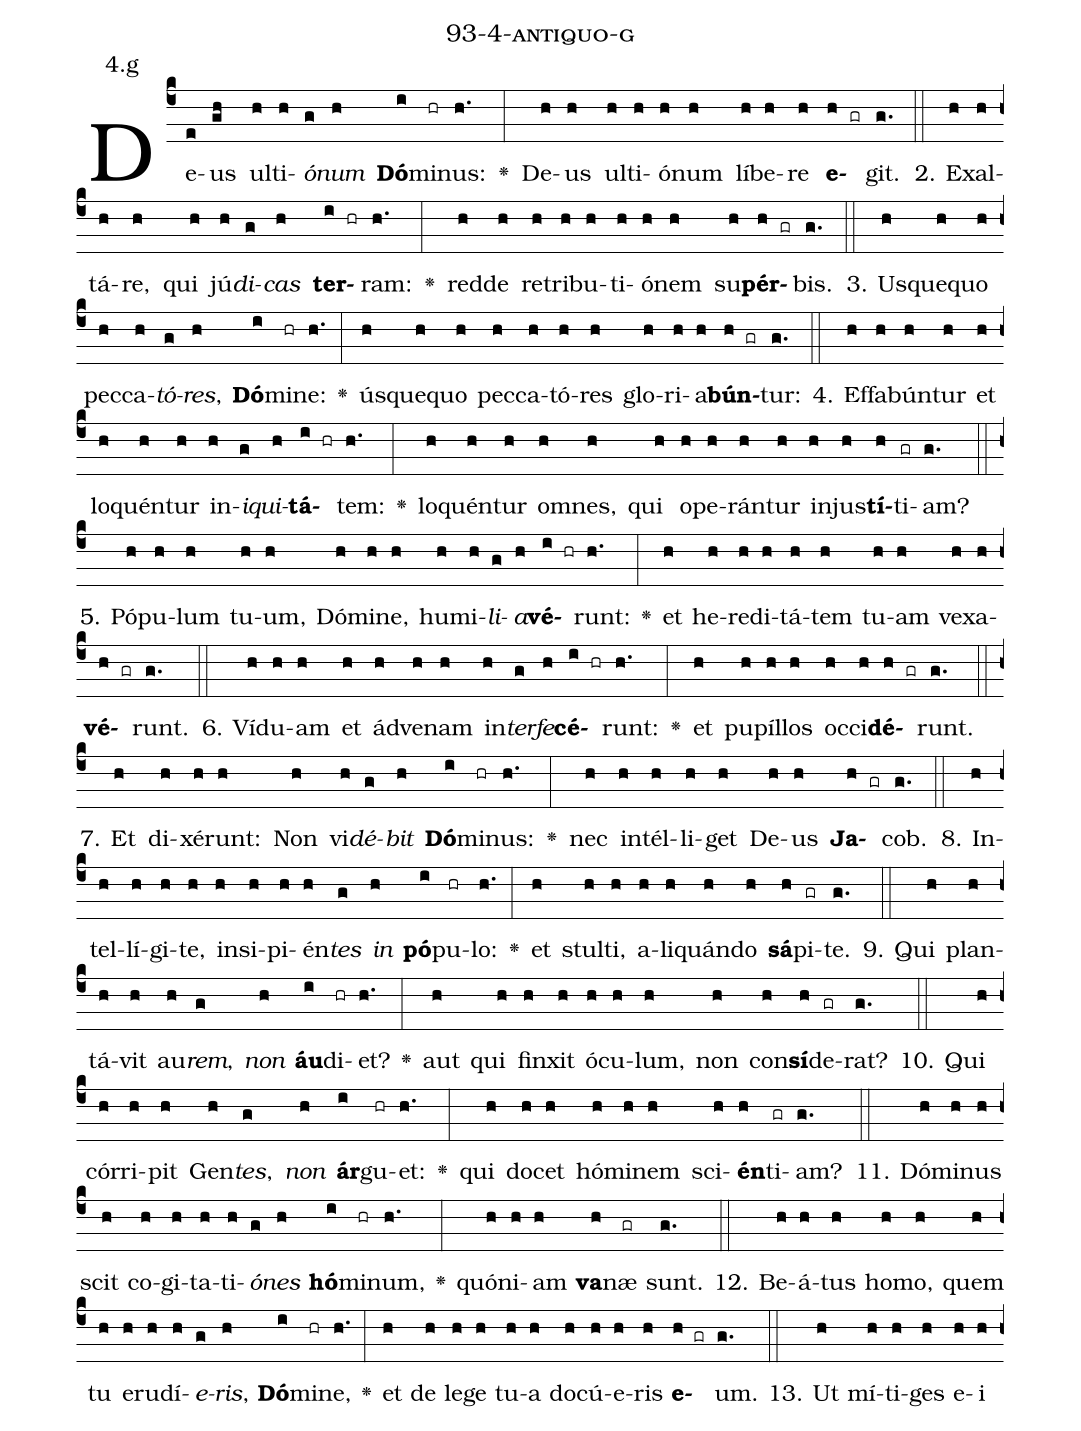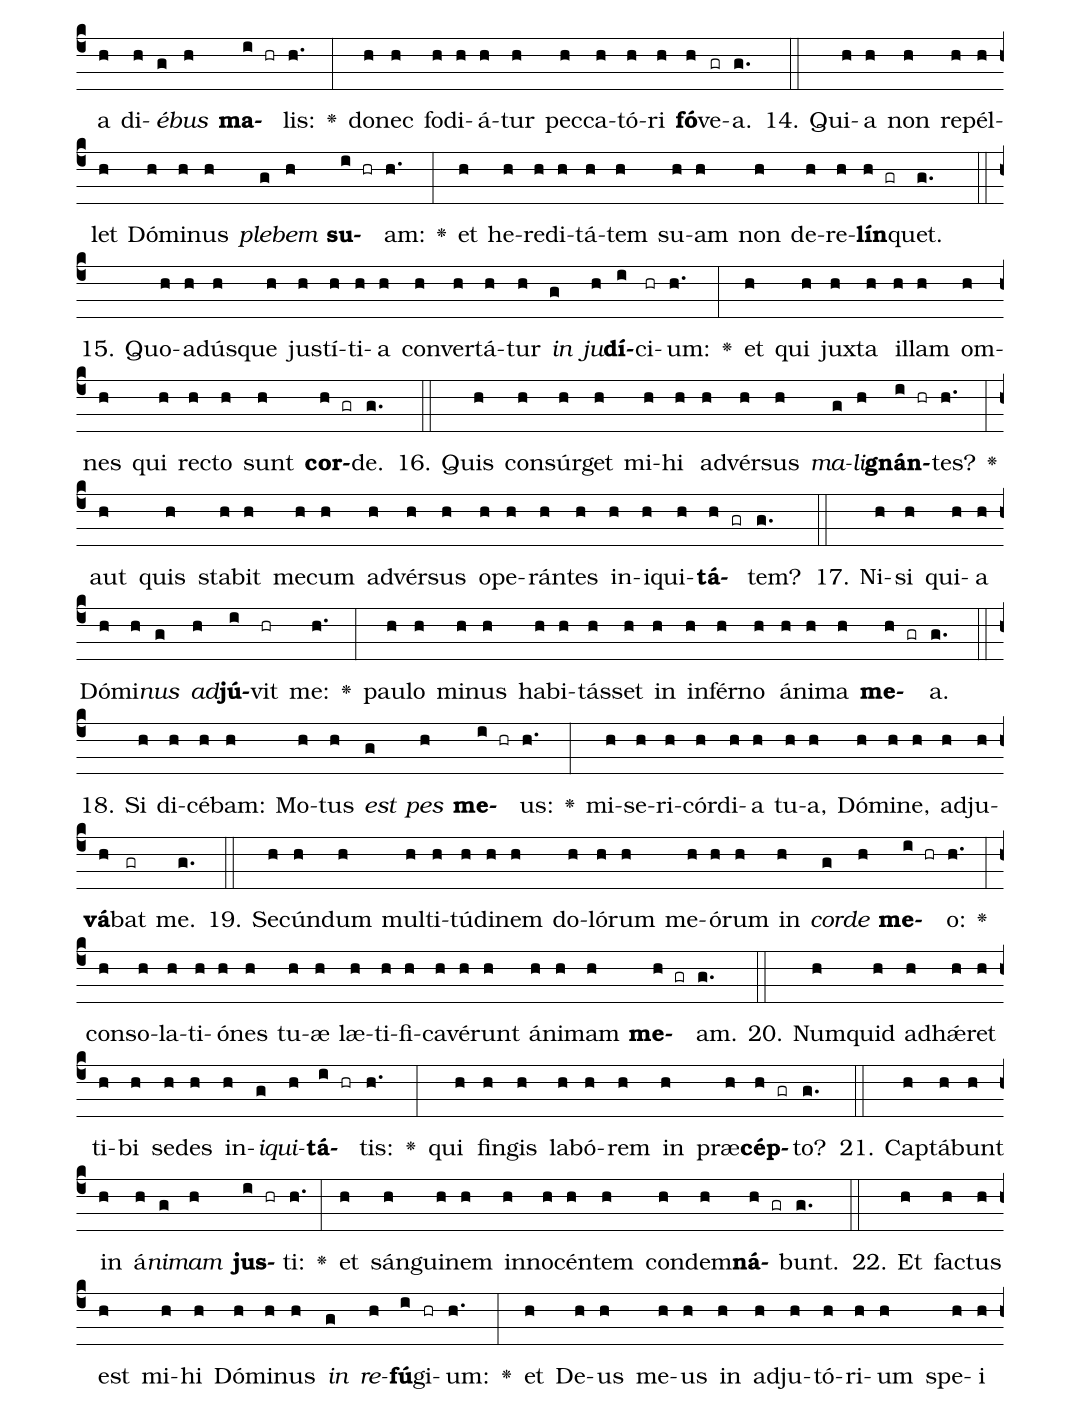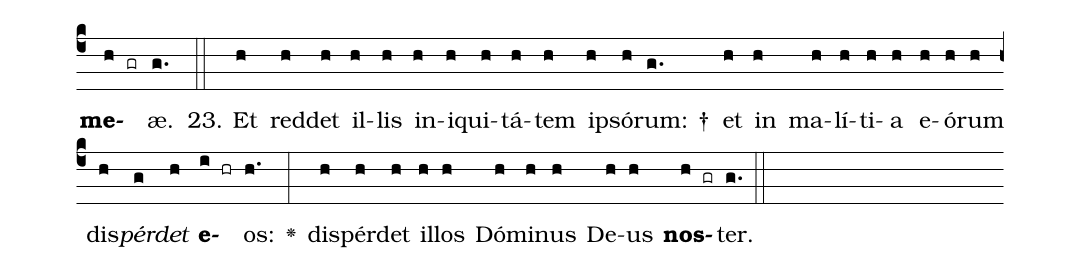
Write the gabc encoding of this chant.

name: 93-4-antiquo-g;
annotation: 4.g;
%%
(c4)De(e)us(gh) ul(h)ti(h)<i>ó</i>(g)<i>num</i>(h) <b>Dó</b>(i)mi(hr)nus:(h.) <v>\greheightstar</v>(:) De(h)us(h) ul(h)ti(h)ó(h)num(h) lí(h)be(h)re(h) <b>e</b>(h gr)git.(g.) (::)
2. Ex(h)al(h)tá(h)re,(h) qui(h) jú(h)<i>di</i>(g)<i>cas</i>(h) <b>ter</b>(i hr)ram:(h.) <v>\greheightstar</v>(:) red(h)de(h) re(h)tri(h)bu(h)ti(h)ó(h)nem(h) su(h)<b>pér</b>(h gr)bis.(g.) (::)
3. Us(h)que(h)quo(h) pec(h)ca(h)<i>tó</i>(g)<i>res</i>,(h) <b>Dó</b>(i)mi(hr)ne:(h.) <v>\greheightstar</v>(:) ús(h)que(h)quo(h) pec(h)ca(h)tó(h)res(h) glo(h)ri(h)a(h)<b>bún</b>(h gr)tur:(g.) (::)
4. Ef(h)fa(h)bún(h)tur(h) et(h) lo(h)quén(h)tur(h) in(h)<i>i</i>(g)<i>qui</i>(h)<b>tá</b>(i hr)tem:(h.) <v>\greheightstar</v>(:) lo(h)quén(h)tur(h) om(h)nes,(h) qui(h) o(h)pe(h)rán(h)tur(h) in(h)jus(h)<b>tí</b>(h)ti(gr)am?(g.) (::)
5. Pó(h)pu(h)lum(h) tu(h)um,(h) Dó(h)mi(h)ne,(h) hu(h)mi(h)<i>li</i>(g)<i>a</i>(h)<b>vé</b>(i hr)runt:(h.) <v>\greheightstar</v>(:) et(h) he(h)re(h)di(h)tá(h)tem(h) tu(h)am(h) ve(h)xa(h)<b>vé</b>(h gr)runt.(g.) (::)
6. Ví(h)du(h)am(h) et(h) ád(h)ve(h)nam(h) in(h)<i>ter</i>(g)<i>fe</i>(h)<b>cé</b>(i hr)runt:(h.) <v>\greheightstar</v>(:) et(h) pu(h)píl(h)los(h) oc(h)ci(h)<b>dé</b>(h gr)runt.(g.) (::)
7. Et(h) di(h)xé(h)runt:(h) Non(h) vi(h)<i>dé</i>(g)<i>bit</i>(h) <b>Dó</b>(i)mi(hr)nus:(h.) <v>\greheightstar</v>(:) nec(h) in(h)tél(h)li(h)get(h) De(h)us(h) <b>Ja</b>(h gr)cob.(g.) (::)
8. In(h)tel(h)lí(h)gi(h)te,(h) in(h)si(h)pi(h)én(h)<i>tes</i>(g) <i>in</i>(h) <b>pó</b>(i)pu(hr)lo:(h.) <v>\greheightstar</v>(:) et(h) stul(h)ti,(h) a(h)li(h)quán(h)do(h) <b>sá</b>(h)pi(gr)te.(g.) (::)
9. Qui(h) plan(h)tá(h)vit(h) au(h)<i>rem</i>,(g) <i>non</i>(h) <b>áu</b>(i)di(hr)et?(h.) <v>\greheightstar</v>(:) aut(h) qui(h) fin(h)xit(h) ó(h)cu(h)lum,(h) non(h) con(h)<b>sí</b>(h)de(gr)rat?(g.) (::)
10. Qui(h) cór(h)ri(h)pit(h) Gen(h)<i>tes</i>,(g) <i>non</i>(h) <b>ár</b>(i)gu(hr)et:(h.) <v>\greheightstar</v>(:) qui(h) do(h)cet(h) hó(h)mi(h)nem(h) sci(h)<b>én</b>(h)ti(gr)am?(g.) (::)
11. Dó(h)mi(h)nus(h) scit(h) co(h)gi(h)ta(h)ti(h)<i>ó</i>(g)<i>nes</i>(h) <b>hó</b>(i)mi(hr)num,(h.) <v>\greheightstar</v>(:) quón(h)i(h)am(h) <b>va</b>(h)næ(gr) sunt.(g.) (::)
12. Be(h)á(h)tus(h) ho(h)mo,(h) quem(h) tu(h) e(h)ru(h)dí(h)<i>e</i>(g)<i>ris</i>,(h) <b>Dó</b>(i)mi(hr)ne,(h.) <v>\greheightstar</v>(:) et(h) de(h) le(h)ge(h) tu(h)a(h) do(h)cú(h)e(h)ris(h) <b>e</b>(h gr)um.(g.) (::)
13. Ut(h) mí(h)ti(h)ges(h) e(h)i(h) a(h) di(h)<i>é</i>(g)<i>bus</i>(h) <b>ma</b>(i hr)lis:(h.) <v>\greheightstar</v>(:) do(h)nec(h) fo(h)di(h)á(h)tur(h) pec(h)ca(h)tó(h)ri(h) <b>fó</b>(h)ve(gr)a.(g.) (::)
14. Qui(h)a(h) non(h) re(h)pél(h)let(h) Dó(h)mi(h)nus(h) <i>ple</i>(g)<i>bem</i>(h) <b>su</b>(i hr)am:(h.) <v>\greheightstar</v>(:) et(h) he(h)re(h)di(h)tá(h)tem(h) su(h)am(h) non(h) de(h)re(h)<b>lín</b>(h gr)quet.(g.) (::)
15. Quo(h)ad(h)ús(h)que(h) jus(h)tí(h)ti(h)a(h) con(h)ver(h)tá(h)tur(h) <i>in</i>(g) <i>ju</i>(h)<b>dí</b>(i)ci(hr)um:(h.) <v>\greheightstar</v>(:) et(h) qui(h) jux(h)ta(h) il(h)lam(h) om(h)nes(h) qui(h) rec(h)to(h) sunt(h) <b>cor</b>(h gr)de.(g.) (::)
16. Quis(h) con(h)súr(h)get(h) mi(h)hi(h) ad(h)vér(h)sus(h) <i>ma</i>(g)<i>li</i>(h)<b>gnán</b>(i hr)tes?(h.) <v>\greheightstar</v>(:) aut(h) quis(h) sta(h)bit(h) me(h)cum(h) ad(h)vér(h)sus(h) o(h)pe(h)rán(h)tes(h) in(h)i(h)qui(h)<b>tá</b>(h gr)tem?(g.) (::)
17. Ni(h)si(h) qui(h)a(h) Dó(h)mi(h)<i>nus</i>(g) <i>ad</i>(h)<b>jú</b>(i)vit(hr) me:(h.) <v>\greheightstar</v>(:) pau(h)lo(h) mi(h)nus(h) ha(h)bi(h)tás(h)set(h) in(h) in(h)fér(h)no(h) á(h)ni(h)ma(h) <b>me</b>(h gr)a.(g.) (::)
18. Si(h) di(h)cé(h)bam:(h) Mo(h)tus(h) <i>est</i>(g) <i>pes</i>(h) <b>me</b>(i hr)us:(h.) <v>\greheightstar</v>(:) mi(h)se(h)ri(h)cór(h)di(h)a(h) tu(h)a,(h) Dó(h)mi(h)ne,(h) ad(h)ju(h)<b>vá</b>(h)bat(gr) me.(g.) (::)
19. Se(h)cún(h)dum(h) mul(h)ti(h)tú(h)di(h)nem(h) do(h)ló(h)rum(h) me(h)ó(h)rum(h) in(h) <i>cor</i>(g)<i>de</i>(h) <b>me</b>(i hr)o:(h.) <v>\greheightstar</v>(:) con(h)so(h)la(h)ti(h)ó(h)nes(h) tu(h)æ(h) læ(h)ti(h)fi(h)ca(h)vé(h)runt(h) á(h)ni(h)mam(h) <b>me</b>(h gr)am.(g.) (::)
20. Num(h)quid(h) ad(h)hǽ(h)ret(h) ti(h)bi(h) se(h)des(h) in(h)<i>i</i>(g)<i>qui</i>(h)<b>tá</b>(i hr)tis:(h.) <v>\greheightstar</v>(:) qui(h) fin(h)gis(h) la(h)bó(h)rem(h) in(h) præ(h)<b>cép</b>(h gr)to?(g.) (::)
21. Cap(h)tá(h)bunt(h) in(h) á(h)<i>ni</i>(g)<i>mam</i>(h) <b>jus</b>(i hr)ti:(h.) <v>\greheightstar</v>(:) et(h) sán(h)gui(h)nem(h) in(h)no(h)cén(h)tem(h) con(h)dem(h)<b>ná</b>(h gr)bunt.(g.) (::)
22. Et(h) fac(h)tus(h) est(h) mi(h)hi(h) Dó(h)mi(h)nus(h) <i>in</i>(g) <i>re</i>(h)<b>fú</b>(i)gi(hr)um:(h.) <v>\greheightstar</v>(:) et(h) De(h)us(h) me(h)us(h) in(h) ad(h)ju(h)tó(h)ri(h)um(h) spe(h)i(h) <b>me</b>(h gr)æ.(g.) (::)
23. Et(h) red(h)det(h) il(h)lis(h) in(h)i(h)qui(h)tá(h)tem(h) ip(h)só(h)rum: †(g.) et(h) in(h) ma(h)lí(h)ti(h)a(h) e(h)ó(h)rum(h) dis(h)<i>pér</i>(g)<i>det</i>(h) <b>e</b>(i hr)os:(h.) <v>\greheightstar</v>(:) dis(h)pér(h)det(h) il(h)los(h) Dó(h)mi(h)nus(h) De(h)us(h) <b>nos</b>(h gr)ter.(g.) (::)
